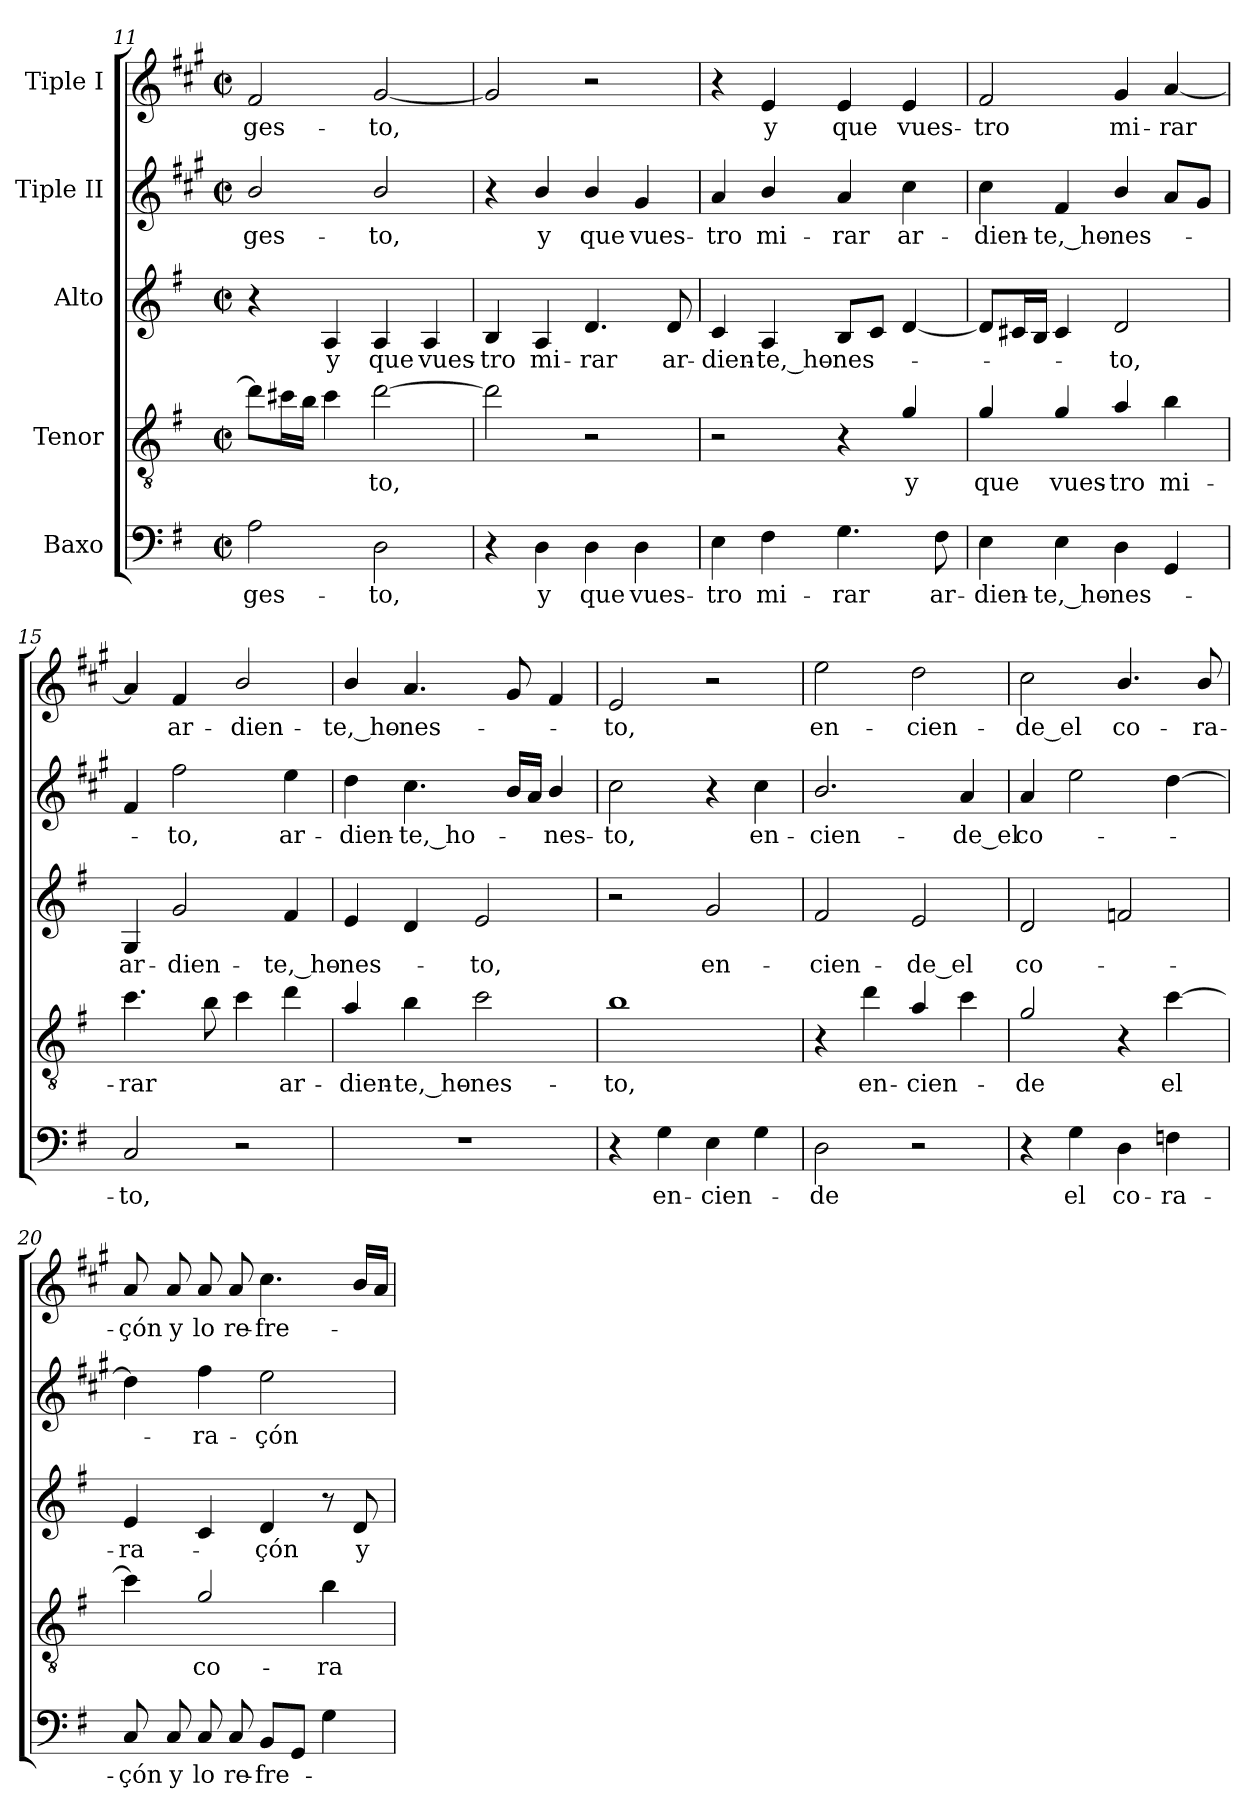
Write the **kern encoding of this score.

**kern	**text	**kern	**text	**kern	**text	**kern	**text	**kern	**text
*part5	*part5	*part4	*part4	*part3	*part3	*part2	*part2	*part1	*part1
*staff5	*staff5	*staff4	*staff4	*staff3	*staff3	*staff2	*staff2	*staff1	*staff1
*I"Baxo	*	*I"Tenor	*	*I"Alto	*	*I"Tiple II	*	*I"Tiple I	*
*clefF4	*	*clefGv2	*	*clefG2	*	*clefG2	*	*clefG2	*
*	*	*ITrd8c14	*	*	*	*ITrd1c2	*	*ITrd1c2	*
*k[f#]	*	*k[f#]	*	*k[f#]	*	*k[f#]	*	*k[f#]	*
*G:	*	*G:	*	*G:	*	*G:	*	*G:	*
*M2/2	*	*M2/2	*	*M2/2	*	*M2/2	*	*M2/2	*
*met(c|)	*	*met(c|)	*	*met(c|)	*	*met(c|)	*	*met(c|)	*
=11	=11	=11	=11	=11	=11	=11	=11	=11	=11
!	!LO:LY:b	!	!	!	!	!	!LO:LY:b	!	!LO:LY:b
2A\	ges-	8d\L]	.	4r	.	2a/	ges-	2e/	ges-
.	.	16c#X\L	.	.	.	.	.	.	.
.	.	16B\JJ	.	.	.	.	.	.	.
!	!	!	!	!	!LO:LY:b	!	!	!	!
.	.	4c#\	.	4A/	y	.	.	.	.
!	!LO:LY:b	!	!LO:LY:b	!	!LO:LY:b	!	!LO:LY:b	!	!LO:LY:b
2D\	-to,	[2d\	-to,	4A/	que	2a/	-to,	[2f#/	-to,
!	!	!	!	!	!LO:LY:b	!	!	!	!
.	.	.	.	4A/	vues-	.	.	.	.
=12	=12	=12	=12	=12	=12	=12	=12	=12	=12
!	!	!	!	!	!LO:LY:b	!	!	!	!
4r	.	2d\]	.	4B/	-tro	4r	.	2f#/]	.
!	!LO:LY:b	!	!	!	!LO:LY:b	!	!LO:LY:b	!	!
4D\	y	.	.	4A/	mi-	4a/	y	.	.
!	!LO:LY:b	!	!	!	!LO:LY:b	!	!LO:LY:b	!	!
4D\	que	2r	.	4.d/	-rar	4a/	que	2r	.
!	!LO:LY:b	!	!	!	!	!	!LO:LY:b	!	!
4D\	vues-	.	.	.	.	4f#/	vues-	.	.
!	!	!	!	!	!LO:LY:b	!	!	!	!
.	.	.	.	8d/	ar-	.	.	.	.
!!LO:LB:g=z
=13	=13	=13	=13	=13	=13	=13	=13	=13	=13
!	!LO:LY:b	!	!	!	!LO:LY:b	!	!LO:LY:b	!	!
4E\	-tro	2r	.	4c/	-dien-	4g/	-tro	4r	.
!	!LO:LY:b	!	!	!	!LO:LY:b	!	!LO:LY:b	!	!LO:LY:b
4F#\	mi-	.	.	4A/	-te,_ho-	4a/	mi-	4d/	y
!	!LO:LY:b	!	!	!	!LO:LY:b	!	!LO:LY:b	!	!LO:LY:b
4.G\	-rar	4r	.	8B/L	-nes-	4g/	-rar	4d/	que
.	.	.	.	8c/J	.	.	.	.	.
!	!	!	!LO:LY:b	!	!	!	!LO:LY:b	!	!LO:LY:b
.	.	4G/	y	[4d/	.	4b\	ar-	4d/	vues-
!	!LO:LY:b	!	!	!	!	!	!	!	!
8F#\	ar-	.	.	.	.	.	.	.	.
=14	=14	=14	=14	=14	=14	=14	=14	=14	=14
!	!LO:LY:b	!	!LO:LY:b	!	!	!	!LO:LY:b	!	!LO:LY:b
4E\	-dien-	4G/	que	8d/L]	.	4b\	-dien-	2e/	-tro
.	.	.	.	16c#X/L	.	.	.	.	.
.	.	.	.	16B/JJ	.	.	.	.	.
!	!LO:LY:b	!	!LO:LY:b	!	!	!	!LO:LY:b	!	!
4E\	-te,_ho-	4G/	vues-	4c#/	.	4e/	-te,_ho-	.	.
!	!LO:LY:b	!	!LO:LY:b	!	!LO:LY:b	!	!LO:LY:b	!	!LO:LY:b
4D\	-nes-	4A/	-tro	2d/	-to,	4a/	-nes-	4f#/	mi-
!	!	!	!LO:LY:b	!	!	!	!	!	!LO:LY:b
4GG/	.	4B\	mi-	.	.	8g/L	.	[4g/	-rar
.	.	.	.	.	.	8f#/J	.	.	.
=15	=15	=15	=15	=15	=15	=15	=15	=15	=15
!	!LO:LY:b	!	!LO:LY:b	!	!LO:LY:b	!	!	!	!
2C/	-to,	4.c\	-rar	4G/	ar-	4e/	.	4g/]	.
!	!	!	!	!	!LO:LY:b	!	!LO:LY:b	!	!LO:LY:b
.	.	.	.	2g/	-dien-	2ee\	-to,	4e/	ar-
.	.	8B\	.	.	.	.	.	.	.
!	!	!	!	!	!	!	!	!	!LO:LY:b
2r	.	4c\	.	.	.	.	.	2a/	-dien-
!	!	!	!LO:LY:b	!	!LO:LY:b	!	!LO:LY:b	!	!
.	.	4d\	ar-	4f#/	-te,_ho-	4dd\	ar-	.	.
=16	=16	=16	=16	=16	=16	=16	=16	=16	=16
!	!	!	!LO:LY:b	!	!LO:LY:b	!	!LO:LY:b	!	!LO:LY:b
1r	.	4A/	-dien-	4e/	-nes-	4cc\	-dien-	4a/	-te,_ho-
!	!	!	!LO:LY:b	!	!	!	!LO:LY:b	!	!LO:LY:b
.	.	4B\	-te,_ho-	4d/	.	4.b\	-te,_ho-	4.g/	-nes-
!	!	!	!LO:LY:b	!	!LO:LY:b	!	!	!	!
.	.	2c\	-nes-	2e/	-to,	.	.	.	.
.	.	.	.	.	.	16a/LL	.	8f#/	.
.	.	.	.	.	.	16g/JJ	.	.	.
!	!	!	!	!	!	!	!LO:LY:b	!	!
.	.	.	.	.	.	4a/	-nes-	4e/	.
=17	=17	=17	=17	=17	=17	=17	=17	=17	=17
!	!	!	!LO:LY:b	!	!	!	!LO:LY:b	!	!LO:LY:b
4r	.	1B	-to,	2r	.	2b\	-to,	2d/	-to,
!	!LO:LY:b	!	!	!	!	!	!	!	!
4G\	en-	.	.	.	.	.	.	.	.
!	!LO:LY:b	!	!	!	!LO:LY:b	!	!	!	!
4E\	-cien-	.	.	2g/	en-	4r	.	2r	.
!	!	!	!	!	!	!	!LO:LY:b	!	!
4G\	.	.	.	.	.	4b\	en-	.	.
!!LO:PB:g=z
=18	=18	=18	=18	=18	=18	=18	=18	=18	=18
!	!LO:LY:b	!	!	!	!LO:LY:b	!	!LO:LY:b	!	!LO:LY:b
2D\	-de	4r	.	2f#/	-cien-	2.a/	-cien-	2dd\	en-
!	!	!	!LO:LY:b	!	!	!	!	!	!
.	.	4d\	en-	.	.	.	.	.	.
!	!	!	!LO:LY:b	!	!LO:LY:b	!	!	!	!LO:LY:b
2r	.	4A/	-cien-	2e/	-de_el	.	.	2cc\	-cien-
!	!	!	!	!	!	!	!LO:LY:b	!	!
.	.	4c\	.	.	.	4g/	-de_el	.	.
=19	=19	=19	=19	=19	=19	=19	=19	=19	=19
!	!	!	!LO:LY:b	!	!LO:LY:b	!	!LO:LY:b	!	!LO:LY:b
4r	.	2G/	-de	2d/	co-	4g/	co-	2b\	-de_el
!	!LO:LY:b	!	!	!	!	!	!	!	!
4G\	el	.	.	.	.	2dd\	.	.	.
!	!LO:LY:b	!	!	!	!	!	!	!	!LO:LY:b
4D\	co-	4r	.	2fn/	.	.	.	4.a/	co-
!	!LO:LY:b	!	!LO:LY:b	!	!	!	!	!	!
4Fn\	-ra-	[4c\	el	.	.	[4cc\	.	.	.
!	!	!	!	!	!	!	!	!	!LO:LY:b
.	.	.	.	.	.	.	.	8a/	-ra-
=20	=20	=20	=20	=20	=20	=20	=20	=20	=20
!	!LO:LY:b	!	!	!	!LO:LY:b	!	!	!	!LO:LY:b
8C/	-çón	4c\]	.	4e/	-ra-	4cc\]	.	8g/	-çón
!	!LO:LY:b	!	!	!	!	!	!	!	!LO:LY:b
8C/	y	.	.	.	.	.	.	8g/	y
!	!LO:LY:b	!	!LO:LY:b	!	!	!	!LO:LY:b	!	!LO:LY:b
8C/	lo	2G/	co-	4c/	.	4ee\	-ra-	8g/	lo
!	!LO:LY:b	!	!	!	!	!	!	!	!LO:LY:b
8C/	re-	.	.	.	.	.	.	8g/	re-
!	!LO:LY:b	!	!	!	!LO:LY:b	!	!LO:LY:b	!	!LO:LY:b
8BB/L	-fre-	.	.	4d/	-çón	2dd\	-çón	4.b\	-fre-
8GG/J	.	.	.	.	.	.	.	.	.
!	!	!	!LO:LY:b	!	!	!	!	!	!
4G\	.	4B\	-ra-	8r	.	.	.	.	.
!	!	!	!	!	!LO:LY:b	!	!	!	!
.	.	.	.	8d/	y	.	.	16a/LL	.
.	.	.	.	.	.	.	.	16g/JJ	.
=	=	=	=	=	=	=	=	=	=
*-	*-	*-	*-	*-	*-	*-	*-	*-	*-
